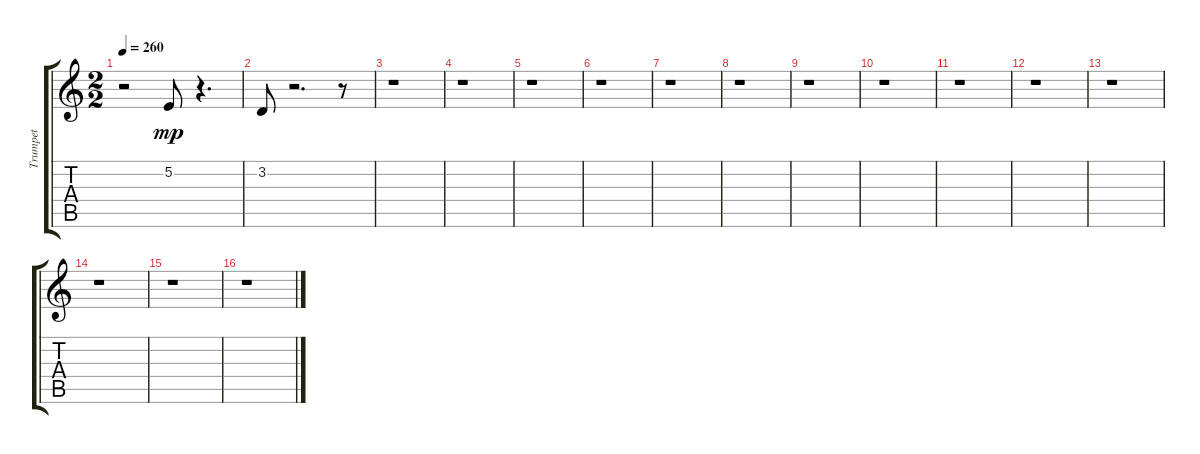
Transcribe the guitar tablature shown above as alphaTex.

\track ("Trumpet" "Trumpet") {instrument trumpet}
\staff {score tabs}
\tuning (E4 B3 G3 D3 A2 E2) {hide}
\ts (2 2)
\tempo 260
\clef g2
\ks c
r.2{dy mp} 5.2.8 r.4{d} |
3.2.8 r.2{d} r.8 |
r.1 |
r.1 |
r.1 |
r.1 |
r.1 |
r.1 |
r.1 |
r.1 |
r.1 |
r.1 |
r.1 |
r.1 |
r.1 |
r.1
